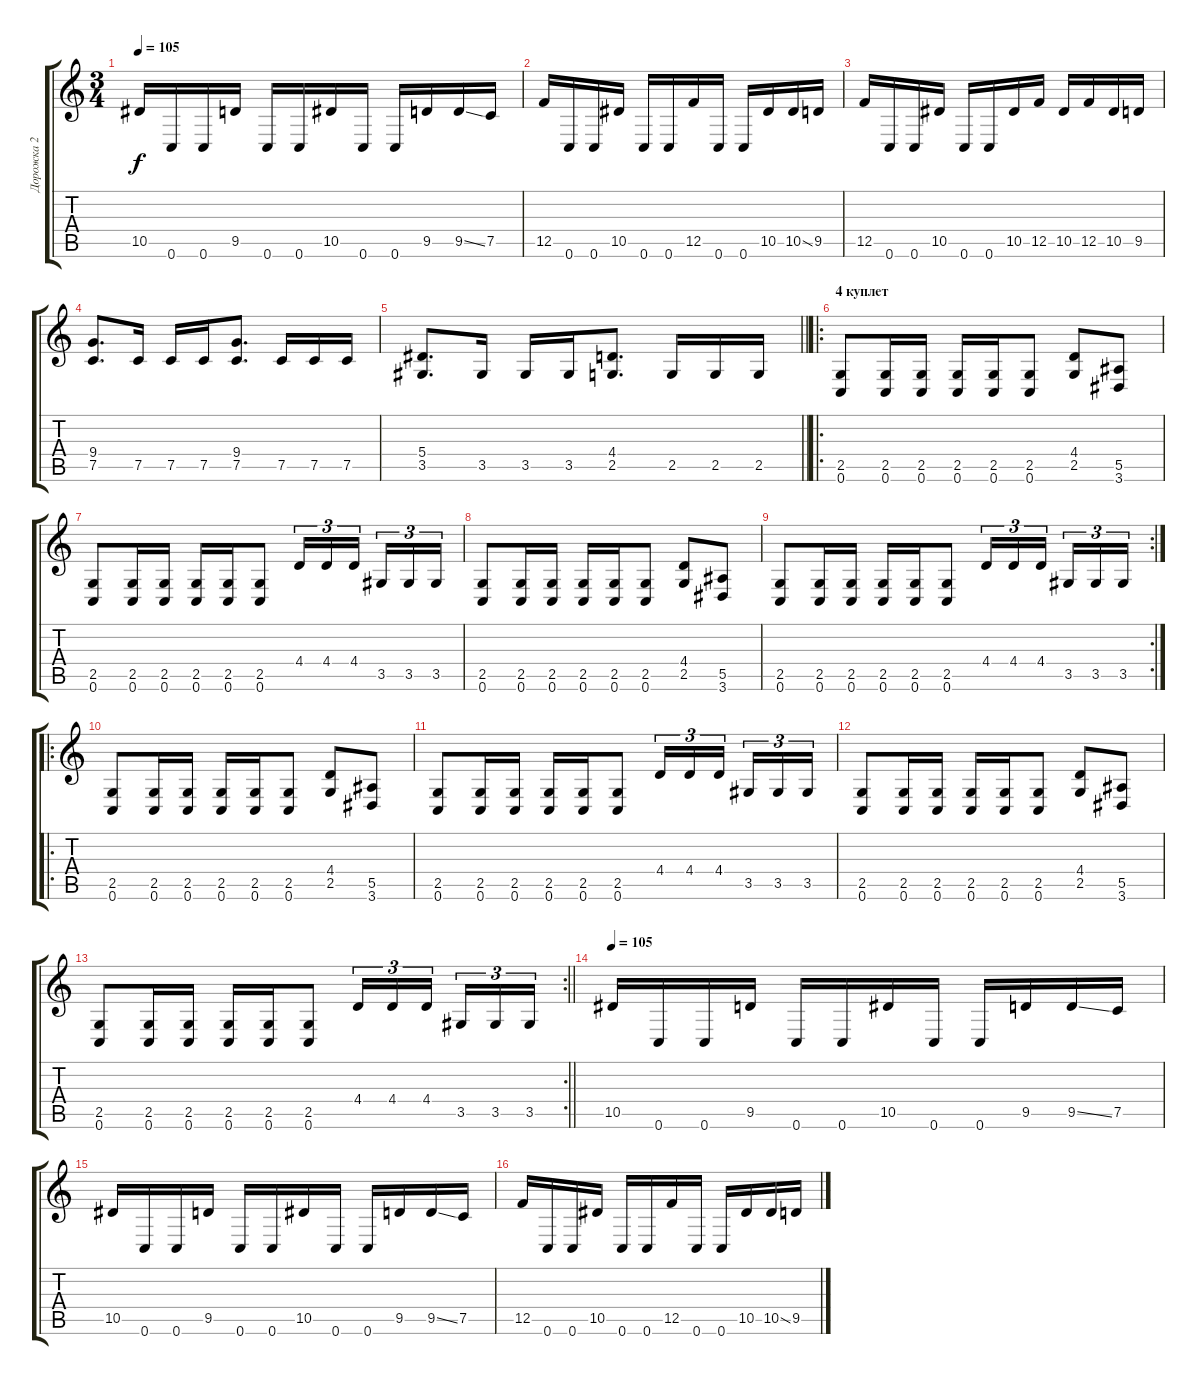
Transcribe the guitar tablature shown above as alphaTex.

\track ("Дорожка 2" "Дорожка 2") {instrument distortionguitar}
\staff {score tabs}
\tuning (C4 G3 Eb3 Bb2 F2 C2) {hide}
\ts (3 4)
\tempo 105
\clef g2
\ks c
10.5.16{dy f} 0.6.16 0.6.16 9.5.16 0.6.16 0.6.16 10.5.16 0.6.16 0.6.16 9.5.16 9.5{ss}.16 7.5.16 |
12.5.16 0.6.16 0.6.16 10.5.16 0.6.16 0.6.16 12.5.16 0.6.16 0.6.16 10.5.16 10.5{ss}.16 9.5.16 |
12.5.16 0.6.16 0.6.16 10.5.16 0.6.16 0.6.16 10.5.16 12.5.16 10.5.16 12.5.16 10.5.16 9.5.16 |
(9.4 7.5).8{d} 7.5.16 7.5.16 7.5.16 (9.4 7.5).8{d} 7.5.16 7.5.16 7.5.16 |
\barLineRight lightlight
(5.4 3.5).8{d} 3.5.16 3.5.16 3.5.16 (4.4 2.5).8{d} 2.5.16 2.5.16 2.5.16 |
\ro
\section ("" "4 куплет")
(2.5 0.6).8 (2.5 0.6).16 (2.5 0.6).16 (2.5 0.6).16 (2.5 0.6).16 (2.5 0.6).8 (4.4 2.5).8 (5.5 3.6).8 |
(2.5 0.6).8 (2.5 0.6).16 (2.5 0.6).16 (2.5 0.6).16 (2.5 0.6).16 (2.5 0.6).8 4.4.16{tu (3 2)} 4.4.16{tu (3 2)} 4.4.16{tu (3 2) beam splitsecondary} 3.5.16{tu (3 2)} 3.5.16{tu (3 2)} 3.5.16{tu (3 2)} |
(2.5 0.6).8 (2.5 0.6).16 (2.5 0.6).16 (2.5 0.6).16 (2.5 0.6).16 (2.5 0.6).8 (4.4 2.5).8 (5.5 3.6).8 |
\rc 2
(2.5 0.6).8 (2.5 0.6).16 (2.5 0.6).16 (2.5 0.6).16 (2.5 0.6).16 (2.5 0.6).8 4.4.16{tu (3 2)} 4.4.16{tu (3 2)} 4.4.16{tu (3 2) beam splitsecondary} 3.5.16{tu (3 2)} 3.5.16{tu (3 2)} 3.5.16{tu (3 2)} |
\ro
(2.5 0.6).8 (2.5 0.6).16 (2.5 0.6).16 (2.5 0.6).16 (2.5 0.6).16 (2.5 0.6).8 (4.4 2.5).8 (5.5 3.6).8 |
(2.5 0.6).8 (2.5 0.6).16 (2.5 0.6).16 (2.5 0.6).16 (2.5 0.6).16 (2.5 0.6).8 4.4.16{tu (3 2)} 4.4.16{tu (3 2)} 4.4.16{tu (3 2) beam splitsecondary} 3.5.16{tu (3 2)} 3.5.16{tu (3 2)} 3.5.16{tu (3 2)} |
(2.5 0.6).8 (2.5 0.6).16 (2.5 0.6).16 (2.5 0.6).16 (2.5 0.6).16 (2.5 0.6).8 (4.4 2.5).8 (5.5 3.6).8 |
\rc 2
\barLineRight lightlight
(2.5 0.6).8 (2.5 0.6).16 (2.5 0.6).16 (2.5 0.6).16 (2.5 0.6).16 (2.5 0.6).8 4.4.16{tu (3 2)} 4.4.16{tu (3 2)} 4.4.16{tu (3 2) beam splitsecondary} 3.5.16{tu (3 2)} 3.5.16{tu (3 2)} 3.5.16{tu (3 2)} |
\tempo 105
10.5.16 0.6.16 0.6.16 9.5.16 0.6.16 0.6.16 10.5.16 0.6.16 0.6.16 9.5.16 9.5{ss}.16 7.5.16 |
10.5.16 0.6.16 0.6.16 9.5.16 0.6.16 0.6.16 10.5.16 0.6.16 0.6.16 9.5.16 9.5{ss}.16 7.5.16 |
12.5.16 0.6.16 0.6.16 10.5.16 0.6.16 0.6.16 12.5.16 0.6.16 0.6.16 10.5.16 10.5{ss}.16 9.5.16
